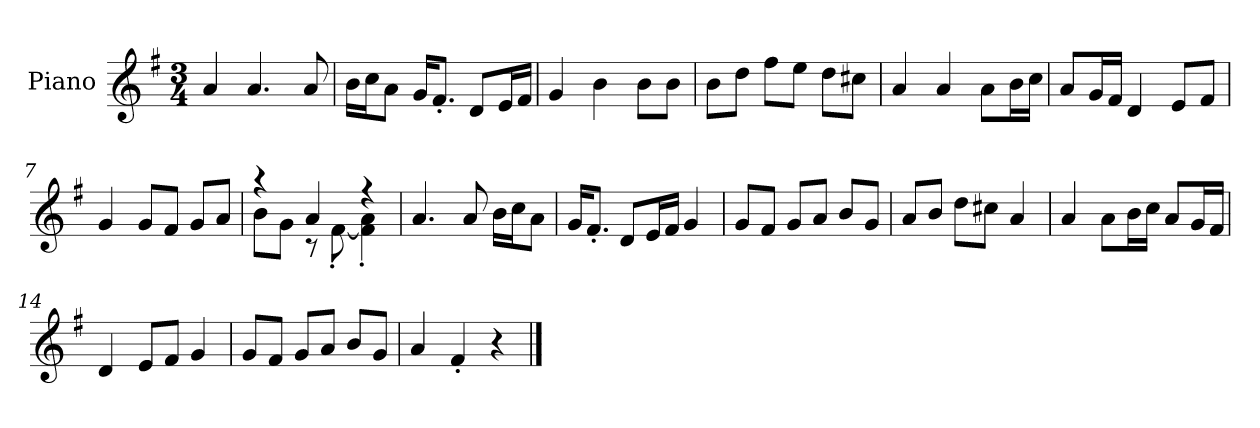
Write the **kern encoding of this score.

**kern
*part1
*staff1
*I"Piano
*I'P-no
*clefG2
*k[f#]
*M3/4
*MM177
=1
4a/
4.a/
8a/
=2
16b\LL
16cc\J
8a\J
16g/KL
8.f#'/J
8d/L
16e/L
16f#/JJ
=3
4g/
4b\
8b\L
8b\J
=4
8b\L
8dd\J
8ff#\L
8ee\J
8dd\L
8cc#X\J
=5
4a/
4a/
8a\L
16b\L
16cc\JJ
=6
8a/L
16g/L
16f#/JJ
4d/
8e/L
8f#/J
!!LO:LB:g=z
=7
4g/
8g/L
8f#/J
8g/L
8a/J
=8
*^
4r	8b\L
.	8g\J
4a/	8r
.	[8f#'\
4r	4f#\]' 4a\'
*v	*v
=9
4.a/
8a/
16b\LL
16cc\J
8a\J
=10
16g/KL
8.f#'/J
8d/L
16e/L
16f#/JJ
4g/
=11
8g/L
8f#/J
8g/L
8a/J
8b/L
8g/J
=12
8a/L
8b/J
8dd\L
8cc#X\J
4a/
=13
4a/
8a\L
16b\L
16cc\JJ
8a/L
16g/L
16f#/JJ
!!LO:LB:g=z
=14
4d/
8e/L
8f#/J
4g/
=15
8g/L
8f#/J
8g/L
8a/J
8b/L
8g/J
=16
4a/
4f#'/
4r
==
*-
